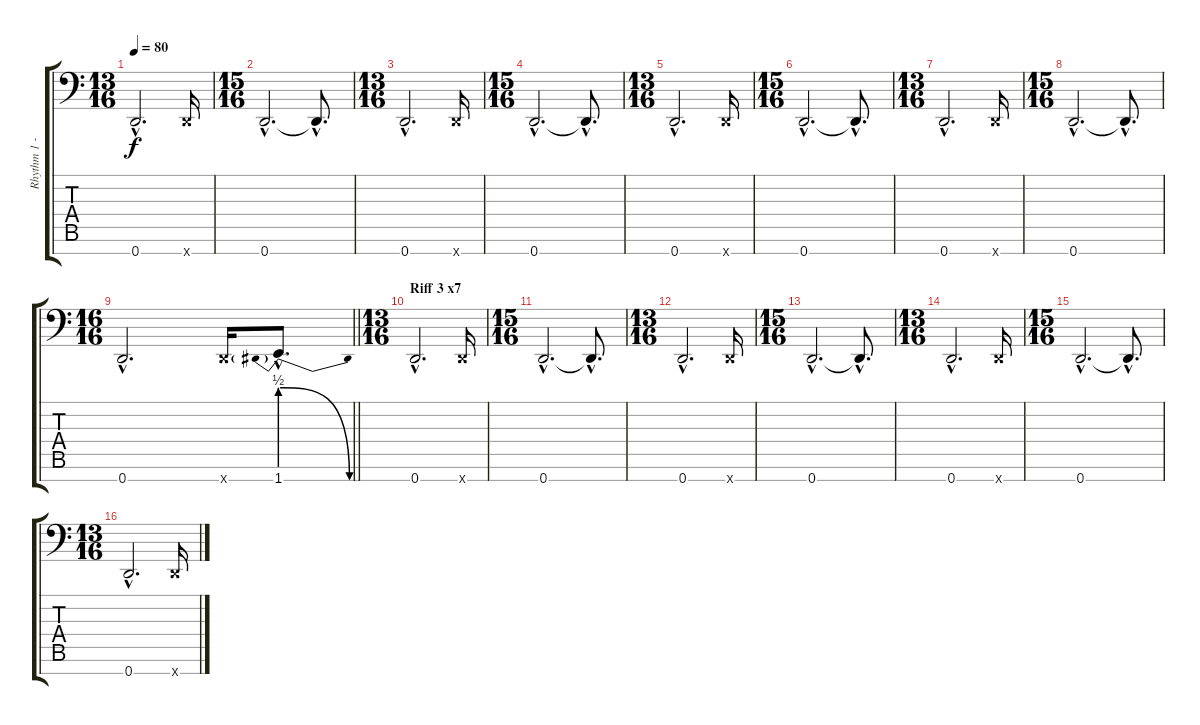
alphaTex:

\track ("Rhythm 1 - 8-String Drop-D" "Rhythm 1 -") {instrument distortionguitar}
\staff {score tabs}
\tuning (A3 F3 C3 G2 D2 A1 D1) {hide}
\ts (13 16)
\section ("" "")
\tempo 80
\clef f4
\ks c
0.7{hac}.2{d dy f} 0.7{x}.16 |
\ts (15 16)
0.7{hac}.2{d} 0.7{hac t}.8{d} |
\ts (13 16)
0.7{hac}.2{d} 0.7{x}.16 |
\ts (15 16)
0.7{hac}.2{d} 0.7{hac t}.8{d} |
\ts (13 16)
0.7{hac}.2{d} 0.7{x}.16 |
\ts (15 16)
0.7{hac}.2{d} 0.7{hac t}.8{d} |
\ts (13 16)
0.7{hac}.2{d} 0.7{x}.16 |
\ts (15 16)
0.7{hac}.2{d} 0.7{hac t}.8{d} |
\ts (16 16)
\barLineRight lightlight
0.7{hac}.2{d} 0.7{x}.16 1.7{be (prebendrelease 0 2 60 0) hac}.8{d} |
\ts (13 16)
\section ("" "Riff 3 x7")
0.7{hac}.2{d} 0.7{x}.16 |
\ts (15 16)
0.7{hac}.2{d} 0.7{hac t}.8{d} |
\ts (13 16)
0.7{hac}.2{d} 0.7{x}.16 |
\ts (15 16)
0.7{hac}.2{d} 0.7{hac t}.8{d} |
\ts (13 16)
0.7{hac}.2{d} 0.7{x}.16 |
\ts (15 16)
0.7{hac}.2{d} 0.7{hac t}.8{d} |
\ts (13 16)
0.7{hac}.2{d} 0.7{x}.16
